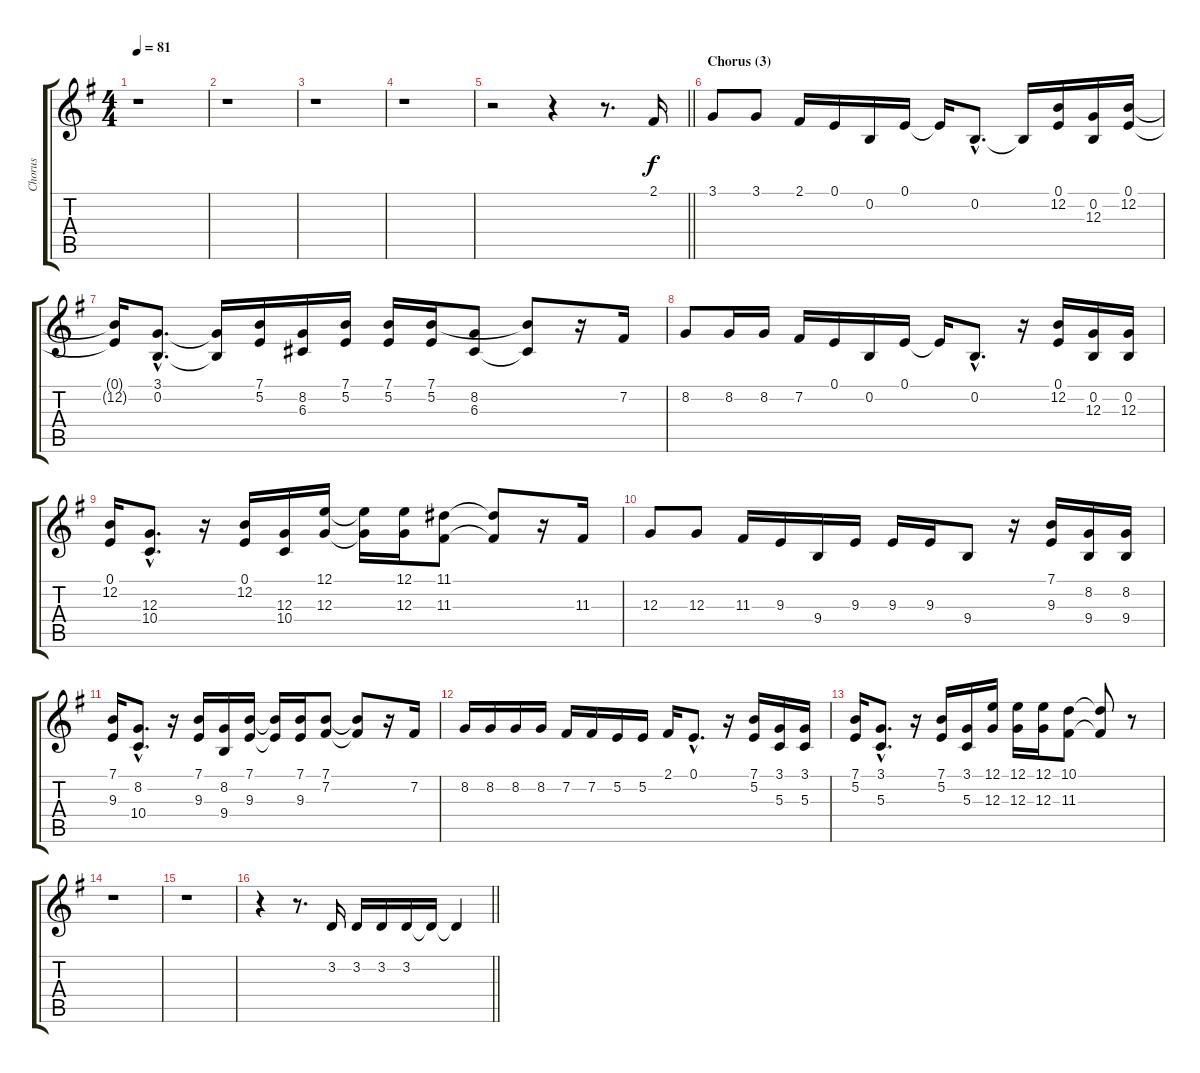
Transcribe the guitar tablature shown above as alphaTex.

\track ("Chorus" "Chorus") {instrument sopranosax}
\staff {score tabs}
\tuning (E4 B3 G3 D3 A2 E2) {hide}
\ts (4 4)
\tempo 81
\clef g2
\ks g
r.1{dy f} |
r.1 |
r.1 |
r.1 |
\barLineRight lightlight
r.2 r.4 r.8{d} 2.1.16 |
\section ("" "Chorus (3)")
3.1.8 3.1.8 2.1.16 0.1.16 0.2.16 0.1.16 0.1{t}.16 0.2{hac}.8{d} 0.2{t}.16 (0.1 12.2).16 (0.2 12.3).16 (0.1 12.2).16 |
(0.1{t} 12.2{t}).16 (3.1{hac} 0.2{hac}).8{d} (3.1{t} 0.2{t}).16 (7.1 5.2).16 (8.2 6.3).16 (7.1 5.2).16 (7.1 5.2).16 (7.1 5.2).16 (8.2 6.3).8 (7.1{t} 6.3{t}).8 r.16 7.2.16 |
8.2.8 8.2.16 8.2.16 7.2.16 0.1.16 0.2.16 0.1.16 0.1{t}.16 0.2{hac}.8{d} r.16 (0.1 12.2).16 (0.2 12.3).16 (0.2 12.3).16 |
(0.1 12.2).16 (12.3{hac} 10.4{hac}).8{d} r.16 (0.1 12.2).16 (12.3 10.4).16 (12.1 12.3).16 (12.1{t} 12.3{t}).16 (12.1 12.3).16 (11.1 11.3).8 (11.1{t} 11.3{t}).8 r.16 11.3.16 |
12.3.8 12.3.8 11.3.16 9.3.16 9.4.16 9.3.16 9.3.16 9.3.16 9.4.8 r.16 (7.1 9.3).16 (8.2 9.4).16 (8.2 9.4).16 |
(7.1 9.3).16 (8.2{hac} 10.4{hac}).8{d} r.16 (7.1 9.3).16 (8.2 9.4).16 (7.1 9.3).16 (7.1{t} 9.3{t}).16 (7.1 9.3).16 (7.1 7.2).8 (7.1{t} 7.2{t}).8 r.16 7.2.16 |
8.2.16 8.2.16 8.2.16 8.2.16 7.2.16 7.2.16 5.2.16 5.2.16 2.1.16 0.1{hac}.8{d} r.16 (7.1 5.2).16 (3.1 5.3).16 (3.1 5.3).16 |
(7.1 5.2).16 (3.1{hac} 5.3{hac}).8{d} r.16 (7.1 5.2).16 (3.1 5.3).16 (12.1 12.3).16 (12.1 12.3).16 (12.1 12.3).16 (10.1 11.3).8 (10.1{t} 11.3{t}).8 r.8 |
r.1 |
r.1 |
\barLineRight lightlight
r.4 r.8{d} 3.2.16 3.2.16 3.2.16 3.2.16 3.2{t}.16 3.2{t}.4
